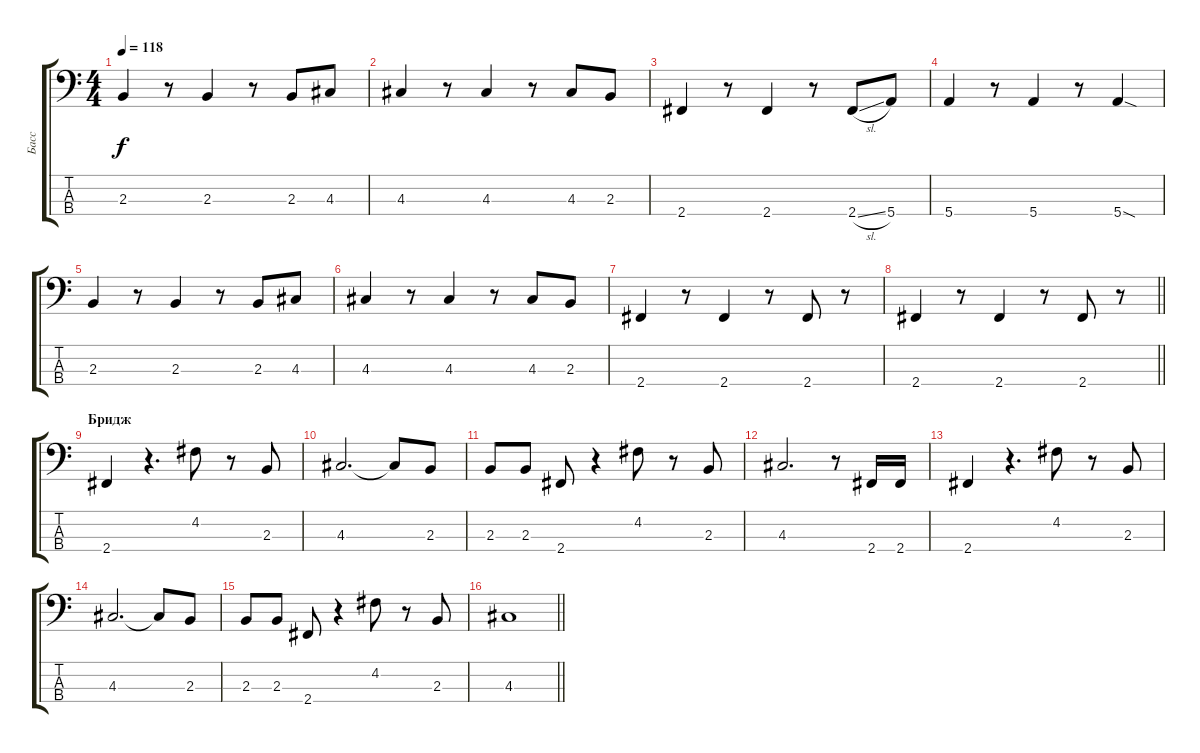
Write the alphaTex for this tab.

\track ("Басс" "Басс") {instrument electricbassfinger}
\staff {score tabs}
\tuning (G2 D2 A1 E1) {hide}
\ts (4 4)
\tempo 118
\clef f4
\ks c
2.3.4{dy f} r.8 2.3.4 r.8 2.3.8 4.3.8 |
4.3.4 r.8 4.3.4 r.8 4.3.8 2.3.8 |
2.4.4 r.8 2.4.4 r.8 2.4{sl}.8 5.4.8 |
5.4.4 r.8 5.4.4 r.8 5.4{sod}.4 |
2.3.4 r.8 2.3.4 r.8 2.3.8 4.3.8 |
4.3.4 r.8 4.3.4 r.8 4.3.8 2.3.8 |
2.4.4 r.8 2.4.4 r.8 2.4.8 r.8 |
\barLineRight lightlight
2.4.4 r.8 2.4.4 r.8 2.4.8 r.8 |
\section ("" "Бридж")
2.4.4 r.4{d} 4.2.8 r.8 2.3.8 |
4.3.2{d} 4.3{t}.8 2.3.8 |
2.3.8 2.3.8 2.4.8 r.4 4.2.8 r.8 2.3.8 |
4.3.2{d} r.8 2.4.16 2.4.16 |
2.4.4 r.4{d} 4.2.8 r.8 2.3.8 |
4.3.2{d} 4.3{t}.8 2.3.8 |
2.3.8 2.3.8 2.4.8 r.4 4.2.8 r.8 2.3.8 |
\barLineRight lightlight
4.3.1
